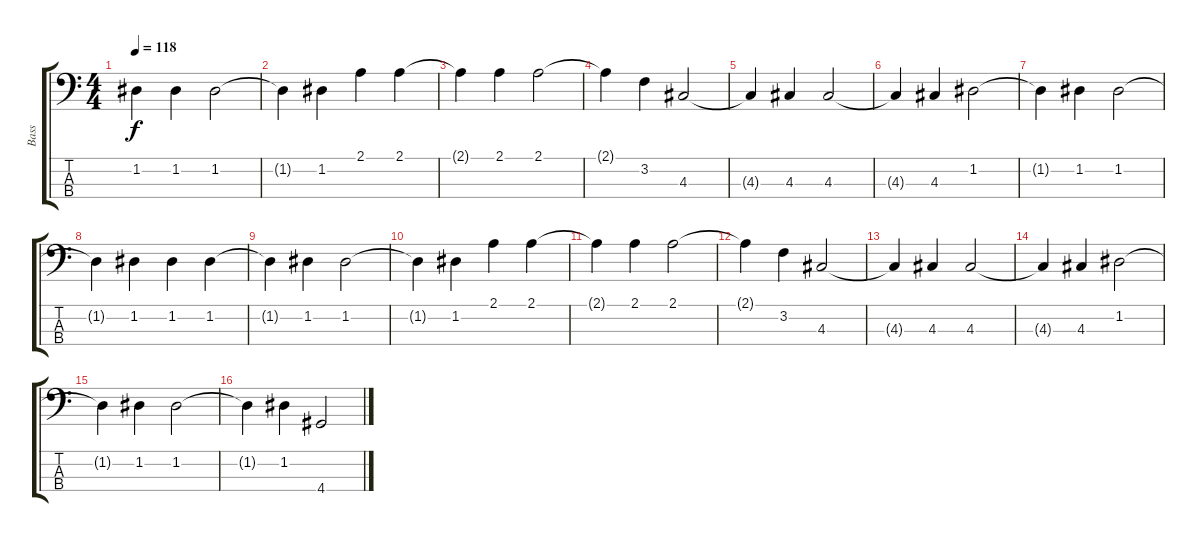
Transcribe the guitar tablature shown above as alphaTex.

\track ("Bass" "Bass") {instrument electricbassfinger}
\staff {score tabs}
\tuning (G2 D2 A1 E1) {hide}
\ts (4 4)
\tempo 118
\clef f4
\ks c
1.2{t}.4{dy f} 1.2.4 1.2.2 |
1.2{t}.4 1.2.4 2.1.4 2.1.4 |
2.1{t}.4 2.1.4 2.1.2 |
2.1{t}.4 3.2.4 4.3.2 |
4.3{t}.4 4.3.4 4.3.2 |
4.3{t}.4 4.3.4 1.2.2 |
1.2{t}.4 1.2.4 1.2.2 |
1.2{t}.4 1.2.4 1.2.4 1.2.4 |
1.2{t}.4 1.2.4 1.2.2 |
1.2{t}.4 1.2.4 2.1.4 2.1.4 |
2.1{t}.4 2.1.4 2.1.2 |
2.1{t}.4 3.2.4 4.3.2 |
4.3{t}.4 4.3.4 4.3.2 |
4.3{t}.4 4.3.4 1.2.2 |
1.2{t}.4 1.2.4 1.2.2 |
1.2{t}.4 1.2.4 4.4.2
